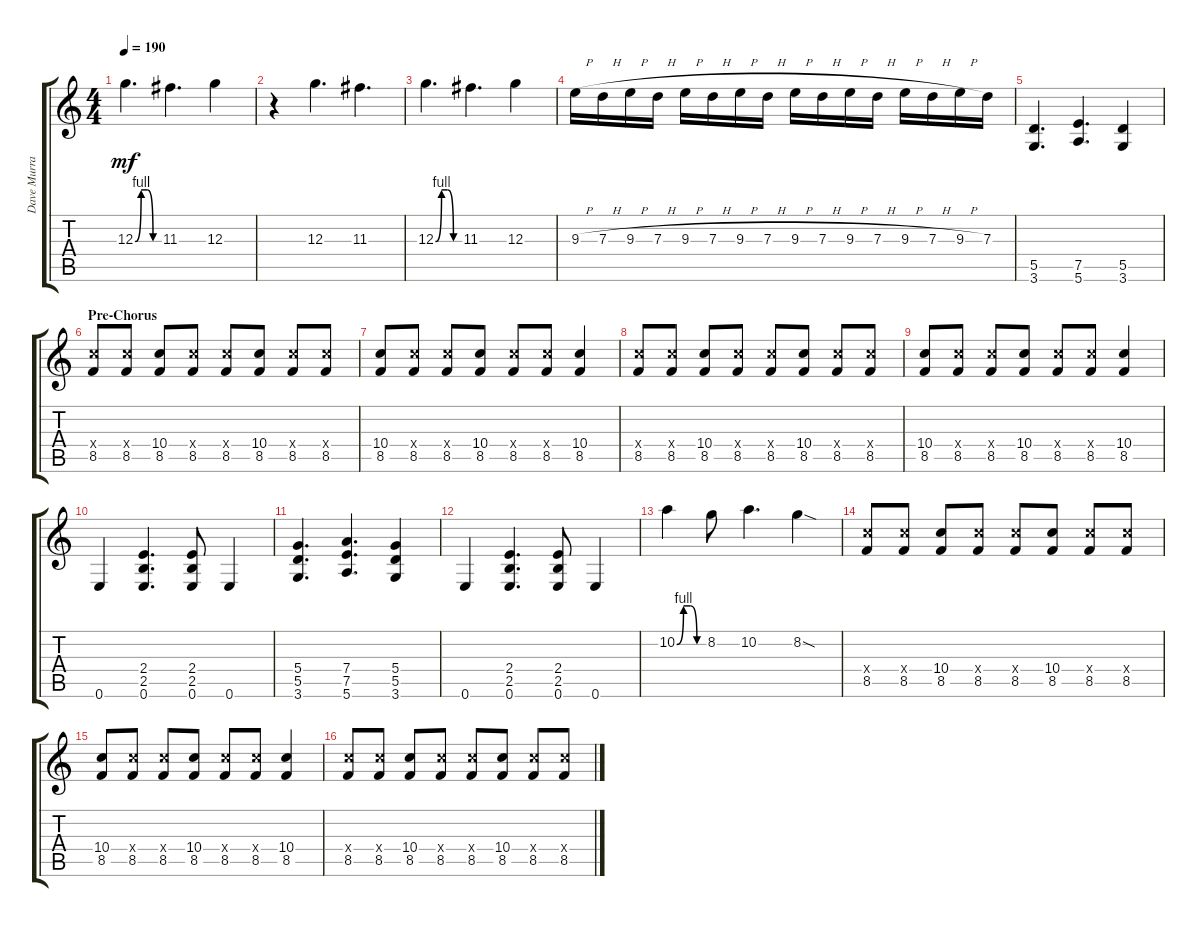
\track ("Dave Murray" "Dave Murra") {instrument overdrivenguitar}
\staff {score tabs}
\tuning (E4 B3 G3 D3 A2 E2) {hide}
\ts (4 4)
\tempo 190
\clef g2
\ks c
12.3{be (custom 0 0 15 4 30 4 45 0 60 0)}.4{d dy mf} 11.3.4{d} 12.3.4 |
r.4 12.3.4{d} 11.3.4{d} |
12.3{be (custom 0 0 15 4 30 4 45 0 60 0)}.4{d} 11.3.4{d} 12.3.4 |
9.3{h}.16 7.3{h}.16 9.3{h}.16 7.3{h}.16 9.3{h}.16 7.3{h}.16 9.3{h}.16 7.3{h}.16 9.3{h}.16 7.3{h}.16 9.3{h}.16 7.3{h}.16 9.3{h}.16 7.3{h}.16 9.3{h}.16 7.3.16 |
(5.5 3.6).4{d} (7.5 5.6).4{d} (5.5 3.6).4 |
\section ("" "Pre-Chorus")
(10.4{x} 8.5).8 (10.4{x} 8.5).8 (10.4 8.5).8 (10.4{x} 8.5).8 (10.4{x} 8.5).8 (10.4 8.5).8 (10.4{x} 8.5).8 (10.4{x} 8.5).8 |
(10.4 8.5).8 (10.4{x} 8.5).8 (10.4{x} 8.5).8 (10.4 8.5).8 (10.4{x} 8.5).8 (10.4{x} 8.5).8 (10.4 8.5).4 |
(10.4{x} 8.5).8 (10.4{x} 8.5).8 (10.4 8.5).8 (10.4{x} 8.5).8 (10.4{x} 8.5).8 (10.4 8.5).8 (10.4{x} 8.5).8 (10.4{x} 8.5).8 |
(10.4 8.5).8 (10.4{x} 8.5).8 (10.4{x} 8.5).8 (10.4 8.5).8 (10.4{x} 8.5).8 (10.4{x} 8.5).8 (10.4 8.5).4 |
0.6.4 (2.4 2.5 0.6).4{d} (2.4 2.5 0.6).8 0.6.4 |
(5.4 5.5 3.6).4{d} (7.4 7.5 5.6).4{d} (5.4 5.5 3.6).4 |
0.6.4 (2.4 2.5 0.6).4{d} (2.4 2.5 0.6).8 0.6.4 |
10.2{be (custom 0 0 15 4 30 4 45 0 60 0)}.4 8.2.8 10.2.4{d} 8.2{sod}.4 |
(10.4{x} 8.5).8 (10.4{x} 8.5).8 (10.4 8.5).8 (10.4{x} 8.5).8 (10.4{x} 8.5).8 (10.4 8.5).8 (10.4{x} 8.5).8 (10.4{x} 8.5).8 |
(10.4 8.5).8 (10.4{x} 8.5).8 (10.4{x} 8.5).8 (10.4 8.5).8 (10.4{x} 8.5).8 (10.4{x} 8.5).8 (10.4 8.5).4 |
(10.4{x} 8.5).8 (10.4{x} 8.5).8 (10.4 8.5).8 (10.4{x} 8.5).8 (10.4{x} 8.5).8 (10.4 8.5).8 (10.4{x} 8.5).8 (10.4{x} 8.5).8
